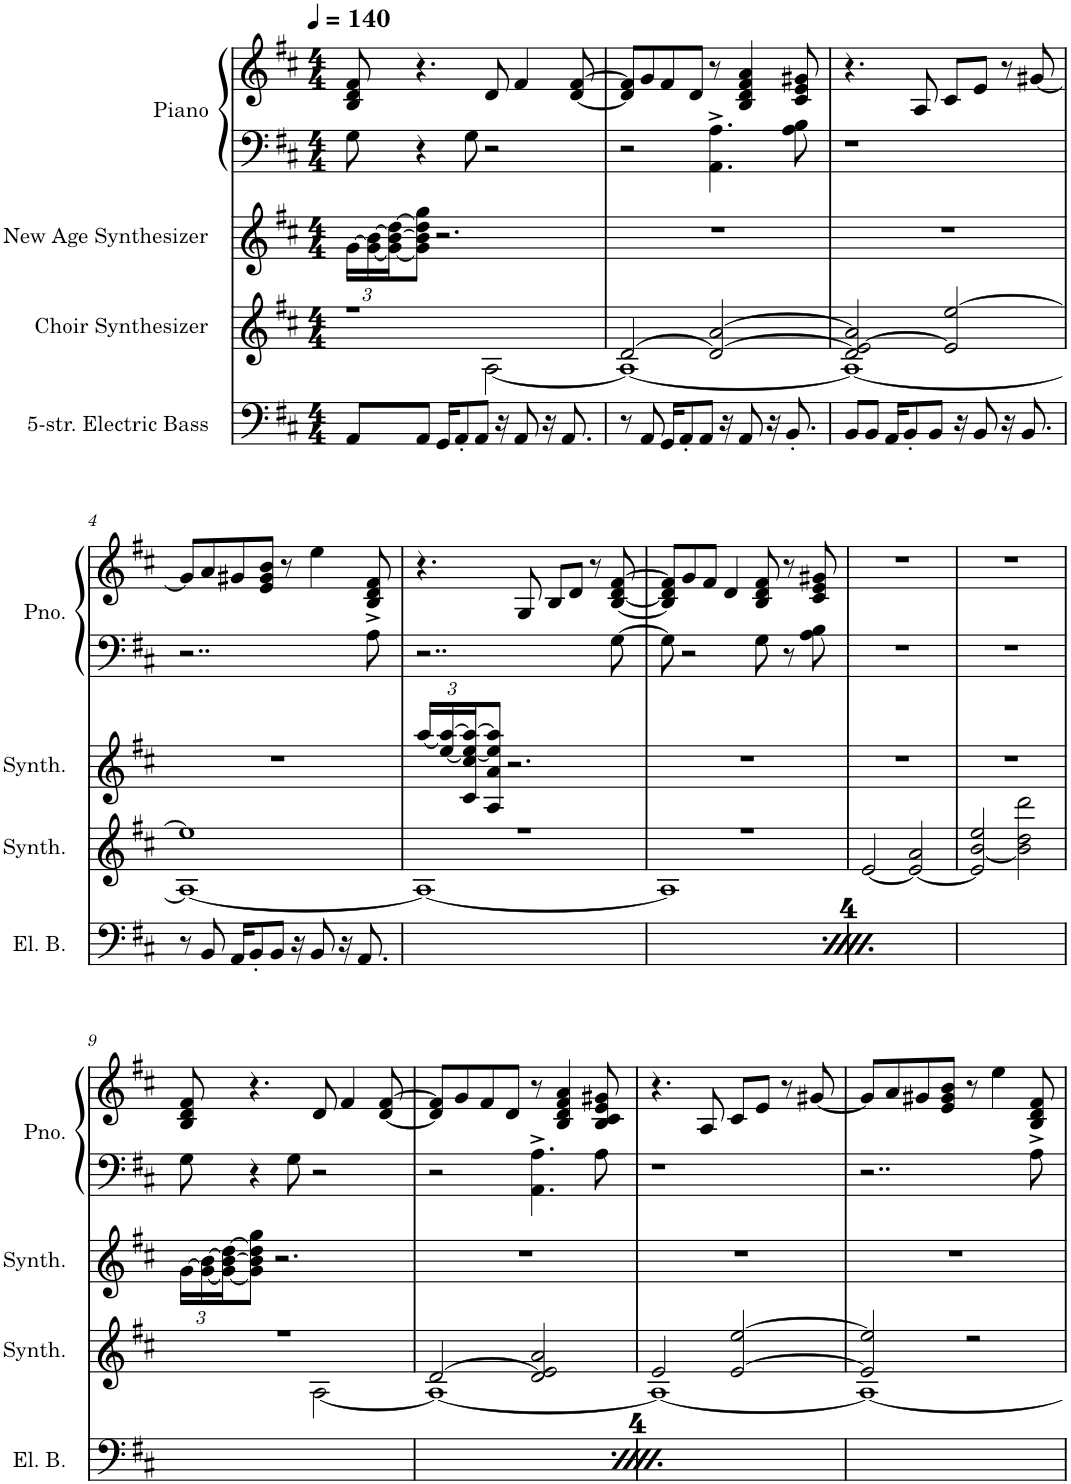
**kern	**kern	**kern	**kern	**kern
*part4	*part3	*part2	*part1	*part1
*staff5	*staff4	*staff3	*staff2	*staff1
*I"5-str. Electric Bass	*I"Choir Synthesizer	*I"New Age Synthesizer	*I"Piano	*
*I'El. B.	*I'Synth.	*I'Synth.	*I'Pno.	*
*clefF4	*clefG2	*clefG2	*clefF4	*clefG2
*Trd7c12	*	*	*	*
*k[f#c#]	*k[f#c#]	*k[f#c#]	*k[f#c#]	*k[f#c#]
*M4/4	*M4/4	*M4/4	*M4/4	*M4/4
*MM140	*MM140	*MM140	*MM140	*MM140
=1	=1	=1	=1	=1
*	*^	*	*	*
*	*	*	*Xbrackettup	*	*
8AA/L	1r	2ryy	[24g\LL	8G\	8B/ 8d/ 8f#/
.	.	.	24g\_ [24b\	.	.
.	.	.	24g\_ 24b\_ [24dd\J	.	.
8AA/J	.	.	8g\] 8b\] 8dd\] 8gg\J	4r	4.r
16GG/KL	.	.	2.r	.	.
8AA'/	.	.	.	.	.
.	.	.	.	8G\	.
8AA/J	.	.	.	.	.
.	.	[2A\	.	2r	8d/
16r	.	.	.	.	.
8AA/	.	.	.	.	4f#/
16r	.	.	.	.	.
8.AA/	.	.	.	.	.
.	.	.	.	.	[8d/ [8f#/
=2	=2	=2	=2	=2	=2
8r	[2d/	1A_	1r	2r	8d/] 8f#/]L
8AA/	.	.	.	.	8g/
16GG/KL	.	.	.	.	8f#/
8AA'/	.	.	.	.	.
.	.	.	.	.	8d/J
8AA/J	.	.	.	.	.
.	2d/_ [2a/	.	.	4.AA\^ 4.A\^	8r
16r	.	.	.	.	.
8AA/	.	.	.	.	4B/ 4d/ 4f#/ 4a/
16r	.	.	.	.	.
8.BB'/	.	.	.	.	.
.	.	.	.	8A\ 8B\	8c#/ 8e/ 8g#X/
=3	=3	=3	=3	=3	=3
8BB/L	2d/] [2e/ 2a/]	1A_	1r	1r	4.r
8BB/J	.	.	.	.	.
16AA/KL	.	.	.	.	.
8BB'/	.	.	.	.	.
.	.	.	.	.	8A/
8BB/J	.	.	.	.	.
.	2e/] [2ee/	.	.	.	8c#/L
16r	.	.	.	.	.
8BB/	.	.	.	.	8e/J
16r	.	.	.	.	8r
8.BB/	.	.	.	.	.
.	.	.	.	.	[8g#X/
!!LO:LB:g=z
=4	=4	=4	=4	=4	=4
8r	1ee]	1A_	1r	2..r	8g#/L]
8BB/	.	.	.	.	8a/
16AA/KL	.	.	.	.	8g#X/
8BB'/	.	.	.	.	.
.	.	.	.	.	8e/ 8g#/ 8b/J
8BB/J	.	.	.	.	.
.	.	.	.	.	8r
16r	.	.	.	.	.
8BB/	.	.	.	.	4ee\
16r	.	.	.	.	.
8.AA/	.	.	.	.	.
.	.	.	.	8A\	8B/^ 8d/^ 8f#/^
=5	=5	=5	=5	=5	=5
8AA/L	1r	1A_	[24aa/LL	2..r	4.r
.	.	.	[24ee/ 24aa/_	.	.
.	.	.	24c#/ 24cc#/ 24ee/_ 24aa/_J	.	.
8AA/J	.	.	8A/ 8a/ 8ee/] 8aa/]J	.	.
16GG/KL	.	.	2.r	.	.
8AA'/	.	.	.	.	.
.	.	.	.	.	8G/
8AA/J	.	.	.	.	.
.	.	.	.	.	8B/L
16r	.	.	.	.	.
8AA/	.	.	.	.	8d/J
16r	.	.	.	.	8r
8.AA/	.	.	.	.	.
.	.	.	.	[8G\	[8B/ [8d/ [8f#/
=6	=6	=6	=6	=6	=6
8r	1r	1A]	1r	8G\]	8B/] 8d/] 8f#/]L
8AA/	.	.	.	2r	8g/
16GG/KL	.	.	.	.	8f#/J
8AA'/	.	.	.	.	.
.	.	.	.	.	4d/
8AA/J	.	.	.	.	.
16r	.	.	.	.	.
8AA/	.	.	.	8G\	8B/ 8d/ 8f#/
16r	.	.	.	8r	8r
8.BB'/	.	.	.	.	.
.	.	.	.	8A\ 8B\	8c#/ 8e/ 8g#X/
*	*v	*v	*	*	*
=7	=7	=7	=7	=7
8BB/L	[2e/	1r	1r	1r
8BB/J	.	.	.	.
16AA/KL	.	.	.	.
8BB'/	.	.	.	.
8BB/J	.	.	.	.
.	2e/_ 2a/	.	.	.
16r	.	.	.	.
8BB/	.	.	.	.
16r	.	.	.	.
8.BB/	.	.	.	.
=8	=8	=8	=8	=8
8r	2e/] [2b/ 2ee/	1r	1r	1r
8BB/	.	.	.	.
16AA/KL	.	.	.	.
8BB'/	.	.	.	.
8BB/J	.	.	.	.
.	2b\] 2dd\ 2ddd\	.	.	.
16r	.	.	.	.
8BB/	.	.	.	.
16r	.	.	.	.
8.AA/	.	.	.	.
!!LO:LB:g=z
=9	=9	=9	=9	=9
*	*^	*	*	*
8AA/L	1r	2ryy	[24g\LL	8G\	8B/ 8d/ 8f#/
.	.	.	24g\_ [24b\	.	.
.	.	.	24g\_ 24b\_ [24dd\J	.	.
8AA/J	.	.	8g\] 8b\] 8dd\] 8gg\J	4r	4.r
16GG/KL	.	.	2.r	.	.
8AA'/	.	.	.	.	.
.	.	.	.	8G\	.
8AA/J	.	.	.	.	.
.	.	[2A\	.	2r	8d/
16r	.	.	.	.	.
8AA/	.	.	.	.	4f#/
16r	.	.	.	.	.
8.AA/	.	.	.	.	.
.	.	.	.	.	[8d/ [8f#/
=10	=10	=10	=10	=10	=10
8r	[2d/	1A_	1r	2r	8d/] 8f#/]L
8AA/	.	.	.	.	8g/
16GG/KL	.	.	.	.	8f#/
8AA'/	.	.	.	.	.
.	.	.	.	.	8d/J
8AA/J	.	.	.	.	.
.	2d/] 2e/ 2a/	.	.	4.AA\^ 4.A\^	8r
16r	.	.	.	.	.
8AA/	.	.	.	.	4B/ 4d/ 4f#/ 4a/
16r	.	.	.	.	.
8.BB'/	.	.	.	.	.
.	.	.	.	8A\	8B/ 8c#/ 8e/ 8g#X/
=11	=11	=11	=11	=11	=11
8BB/L	2e/	1A_	1r	1r	4.r
8BB/J	.	.	.	.	.
16AA/KL	.	.	.	.	.
8BB'/	.	.	.	.	.
.	.	.	.	.	8A/
8BB/J	.	.	.	.	.
.	[2e/ [2ee/	.	.	.	8c#/L
16r	.	.	.	.	.
8BB/	.	.	.	.	8e/J
16r	.	.	.	.	8r
8.BB/	.	.	.	.	.
.	.	.	.	.	[8g#X/
=12	=12	=12	=12	=12	=12
8r	2e/] 2ee/]	1A_	1r	2..r	8g#/L]
8BB/	.	.	.	.	8a/
16AA/KL	.	.	.	.	8g#X/
8BB'/	.	.	.	.	.
.	.	.	.	.	8e/ 8g#/ 8b/J
8BB/J	.	.	.	.	.
.	2r	.	.	.	8r
16r	.	.	.	.	.
8BB/	.	.	.	.	4ee\
16r	.	.	.	.	.
8.AA/	.	.	.	.	.
.	.	.	.	8A\	8B/^ 8d/^ 8f#/^
*	*v	*v	*	*	*
=	=	=	=	=
*-	*-	*-	*-	*-
